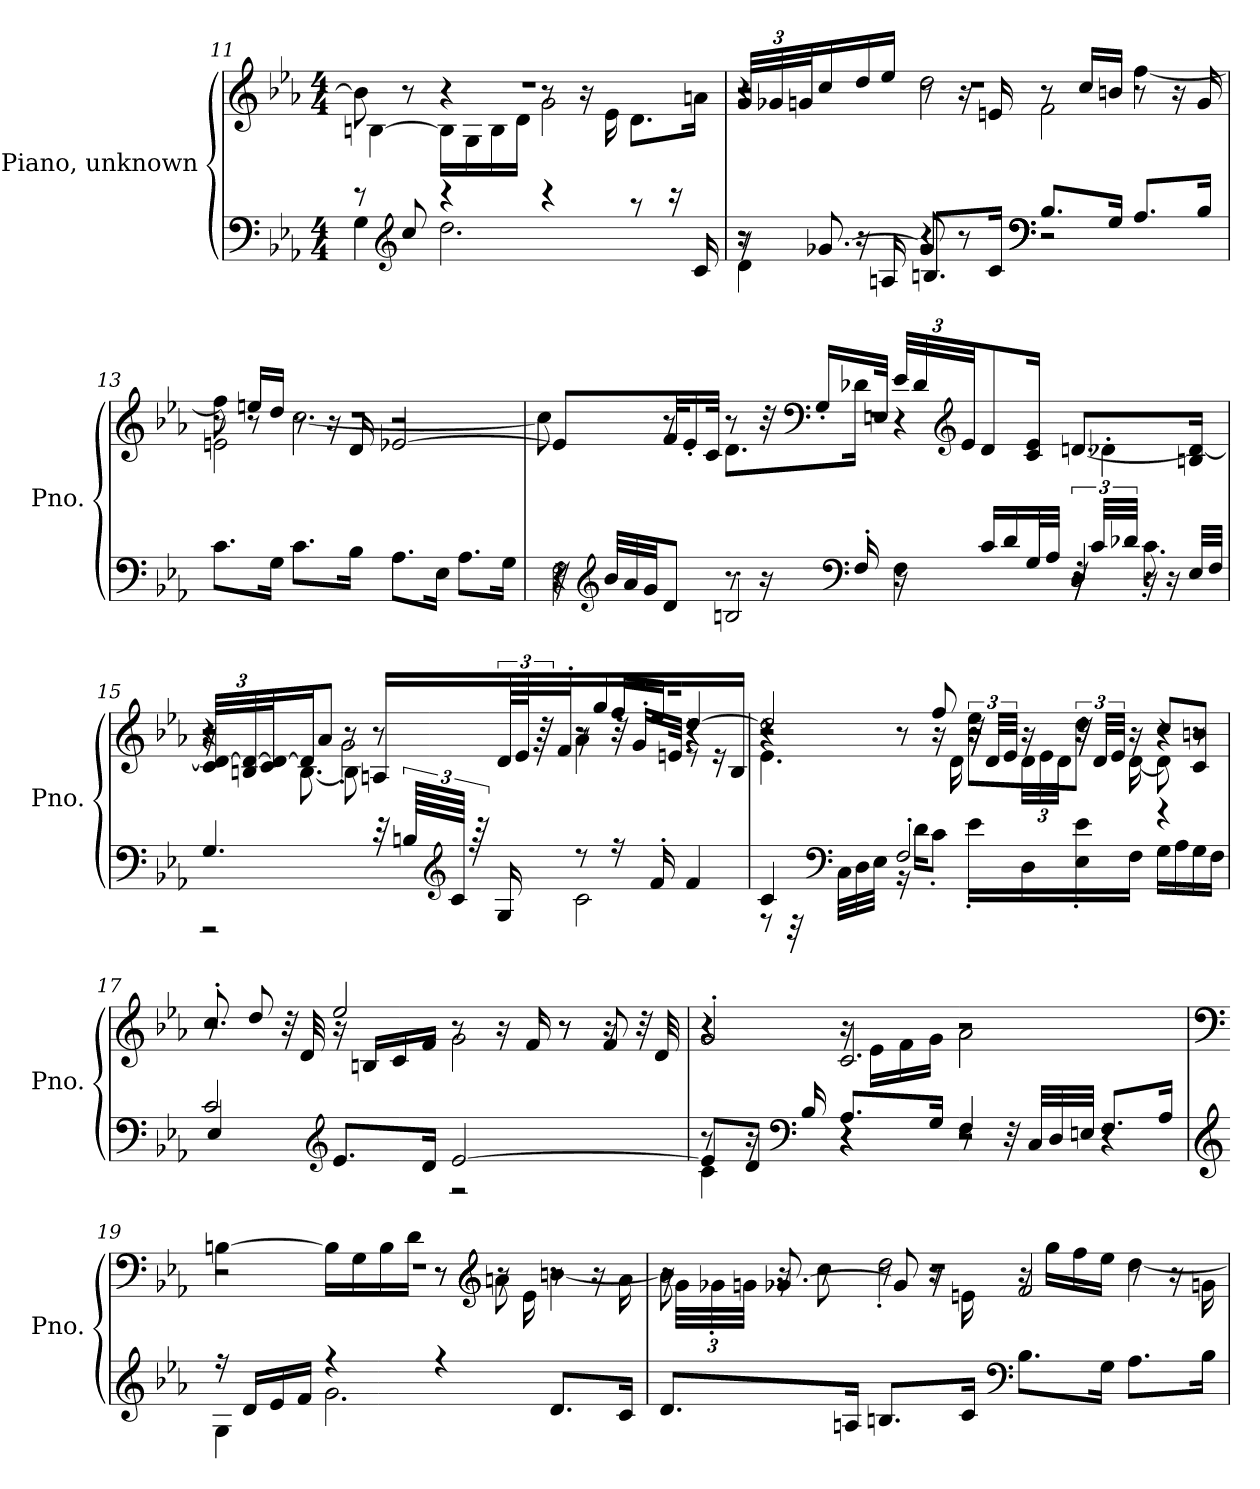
**kern	**kern
*part1	*part1
*staff2	*staff1
*I"Piano, unknown	*
*I'Pno.	*
!!LO:PB:g=z
*clefF4	*clefG2
*k[b-e-a-]	*k[b-e-a-]
*M4/4	*M4/4
=11	=11
*^	*^
*	*	*	*^
8r	4G\	1r	8b\]	[4Bn\
*clefG2	*	*	*	*
8cc/	.	.	8r	.
4r	2.dd\	.	4r	16B\LL]
.	.	.	.	16G\
.	.	.	.	16B\
.	.	.	.	16d\JJ
4r	.	.	2g\	8r
.	.	.	.	16r
.	.	.	.	16e-\
8r	.	.	.	8.d\L
16r	.	.	.	.
16c/	.	.	.	16an\Jk
=12	=12	=12	=12	=12
*	*^	*	*	*
*	*	*	*	*	*Xbrackettup
*	*	*	*	*	*^
16r	4d\	8r	1r	2r	48g/LLL	4r
.	.	.	.	.	48g-X/	.
.	.	.	.	.	48gn/J	.
[8.g-X/	.	.	.	.	16cc/	.
.	.	16r	.	.	16dd/	.
.	.	16An/	.	.	16ee-/JJ	.
8g-/]	4r	8.Bn/L	.	.	8r	2dd\
8r	.	.	.	.	16r	.
.	.	16c/Jk	.	.	16en/	.
*clefF4	*	*	*	*	*	*
2r	2r	8.B/L	.	2f\	8r	.
.	.	.	.	.	16cc/LL	.
.	.	16G/Jk	.	.	16bn/JJ	.
.	.	8.A/L	.	.	8r	[4ff\
.	.	.	.	.	16r	.
.	.	16B/Jk	.	.	16g/	.
*v	*v	*v	*	*	*	*
!!LO:LB:g=z	!!	!!	!!
=13	=13	=13	=13	=13
8.c\L	1r	2en\	8r	8ff\]
.	.	.	16een/LL	8r
16G\Jk	.	.	16dd/JJ	.
8.c\L	.	.	8r	[2.cc\
.	.	.	16r	.
16B-\Jk	.	.	16d/	.
8.A-\L	.	2r	[2e-X/	.
16E-\Jk	.	.	.	.
8.A-\L	.	.	.	.
16G\Jk	.	.	.	.
*	*	*	*v	*v
!!LO:LB:g=z
=14	=14	=14	=14
*^	*	*	*
*	*^	*	*	*
32r	2F\	4r	1r	8e-/L]	8cc\]
*clefG2	*	*	*	*	*
32b-/LLL	.	.	.	.	.
32a-/	.	.	.	.	.
32g/JJ	.	.	.	.	.
8d/J	.	.	.	32f/KL	8r
.	.	.	.	16e-'/	.
.	.	.	.	32c/JJk	.
8r	.	2Bn'/	.	8r	8.d\L
16r	.	.	.	32r	.
*	*	*	*clefF4	*	*
.	.	.	.	16G'/LL	.
*clefF4	*	*	*	*	*
16F'/	.	.	.	.	16d-X\Jk
.	.	.	.	32En/JJk	.
16r	4F\	.	.	48e-/LLL	4r
.	.	.	.	48d-/	.
*	*	*	*clefG2	*	*
.	.	.	.	48e-/JJ	.
16c/LL	.	.	.	8d-/	.
16d/	.	.	.	.	.
32G/L	.	.	.	16c/ 16e-/Jk	.
32A-/JJJ	.	.	.	.	.
48r	16r	4D/	.	[8.dn/L	4d-X'\
48c/LLL	.	.	.	.	.
48d-X/JJJ	.	.	.	.	.
16r	8.c'\	.	.	.	.
16r	.	.	.	.	.
32E-/LLL	.	.	.	16Bn/ 16d/_Jk	.
32F/JJJ	.	.	.	.	.
*	*v	*v	*	*	*
!!LO:LB:g=z
=15	=15	=15	=15	=15
*	*	*	*	*^
4.G/	2r	2r	16r	48c/ 48d/_LLL	4r
.	.	.	.	48Bn/ 48d/_	.
.	.	.	.	48c/ 48d/_J	.
.	.	.	[8.B\	16d/J]	.
.	.	.	.	8a-/J	.
.	.	.	8B\]	8r	2g'\
32r	.	.	8r	16An/LL	.
96Bn/LLLL	.	.	.	.	.
*clefG2	*	*	*	*	*
96c/JJJJ	.	.	.	.	.
96r	.	.	.	.	.
*	*	*	*	*brackettup	*
16G/	.	.	.	96d/LL	.
.	.	.	.	96e-/JJJJ	.
.	.	.	.	96r	.
.	.	.	.	32f'/	.
8r	2c\	8r	4a-\	16r	.
.	.	.	.	16gg/	.
16r	.	16ff/LL	.	32r	.
.	.	.	.	16g'/LL	.
16f'/	.	16ee-/JJ	.	.	.
.	.	.	.	32en/JJk	.
4f/	.	[4dd/	4r	8r	4r
.	.	.	.	16r	.
.	.	.	.	16B/	.
!!LO:LB:g=z	!!	!!	!!
=16	=16	=16	=16	=16	=16
4c/	8r	2dd/]	2r	4r	4.e-\
.	32r	.	.	.	.
*clefF4	*	*	*	*	*
.	32C\LLL	.	.	.	.
.	32D\	.	.	.	.
.	32E-\JJJ	.	.	.	.
2F'/	16r	.	.	8r	.
.	16d\KL	.	.	.	.
.	8c'\J	.	.	8ff/	16r
.	.	.	.	.	16d\
.	16e-'\LL	2r	8ee-\L	48r	16r
.	.	.	.	48d/LLL	.
.	.	.	.	48e-/JJJ	.
*	*	*	*	*	*Xbrackettup
.	16D\	.	.	16r	48d\LLL
.	.	.	.	.	48e-\
.	.	.	.	.	48d\JJJ
*	*	*	*	*brackettup	*
.	16E-\' 16e-\'	.	8dd\J	48r	16r
.	.	.	.	48d/LLL	.
.	.	.	.	48e-/JJJ	.
.	16F\JJ	.	.	16r	[16d\
4r	16G\LL	.	4r	8cc/L	8d\]
.	16A-\	.	.	.	.
.	16G\	.	.	8c/ 8bn/J	8r
.	16F\JJ	.	.	.	.
*	*	*	*	*v	*v
!!LO:LB:g=z
=17	=17	=17	=17	=17
2c/	4E-/	8r	2r	8.cc'/
.	.	8dd/	.	.
.	.	.	.	32r
.	.	.	.	32d/
*clefG2	*	*	*	*
.	8.e-/L	2ee-/	.	16r
.	.	.	.	16Bn/LL
.	.	.	.	16c/
.	16d/Jk	.	.	16f/JJ
[2e-/	2r	.	2g\	8r
.	.	.	.	16r
.	.	.	.	16f/
.	.	8r	.	8r
.	.	8f/	.	16r
.	.	.	.	32r
.	.	.	.	32d/
=18	=18	=18	=18	=18
*	*^	*	*	*
8e-/L]	4c\	8r	2g'/	4r	4r
8d/J	.	16r	.	.	.
*clefF4	*	*	*	*	*
.	.	16B-/	.	.	.
4r	4r	8.A-/L	.	16r	2.c/
.	.	.	.	16e-\LL	.
.	.	.	.	16f\	.
.	.	16G/Jk	.	16g\JJ	.
4F/	2r	8r	2r	2a-\	.
.	.	32r	.	.	.
.	.	32C/LLL	.	.	.
.	.	32D/	.	.	.
.	.	32En/JJJ	.	.	.
4r	.	8.F/L	.	.	.
.	.	16A-/Jk	.	.	.
*v	*v	*v	*	*	*
!!LO:PB:g=z	!!	!!
=19	=19	=19	=19
*clefG2	*clefF4	*	*
*^	*	*	*
16r	4G\	1r	2r	[4Bn\
16d/LL	.	.	.	.
16e-/	.	.	.	.
16f/JJ	.	.	.	.
4r	2.g\	.	.	16B\LL]
.	.	.	.	16G\
.	.	.	.	16B\
.	.	.	.	16d\JJ
4r	.	.	8r	8r
*	*	*clefG2	*	*
.	.	.	8an\	16r
.	.	.	.	16e-\
8.d/L	.	.	[4bn\	8r
.	.	.	.	16r
16c/Jk	.	.	.	16a\
*v	*v	*	*	*
=20	=20	=20	=20
*	*	*	*^
*	*	*	*	*Xbrackettup
8.d/L	1r	8b\]	16r	48g\LLL
.	.	.	.	48g-X'\
.	.	.	.	48gn\JJJ
.	.	.	[8.g-X/	16r
.	.	8r	.	8cc\
16An/Jk	.	.	.	.
8.Bn/L	.	2dd'\	8g-/]	8r
.	.	.	8r	16r
16c/Jk	.	.	.	16en\
*clefF4	*	*	*	*
8.B\L	.	.	2f/	16r
.	.	.	.	16gg\LL
.	.	.	.	16ff\
16G\Jk	.	.	.	16ee-\JJ
8.A\L	.	[4dd\	.	8r
.	.	.	.	16r
16B\Jk	.	.	.	16gn\
*	*v	*v	*v	*v
=	=
*-	*-
